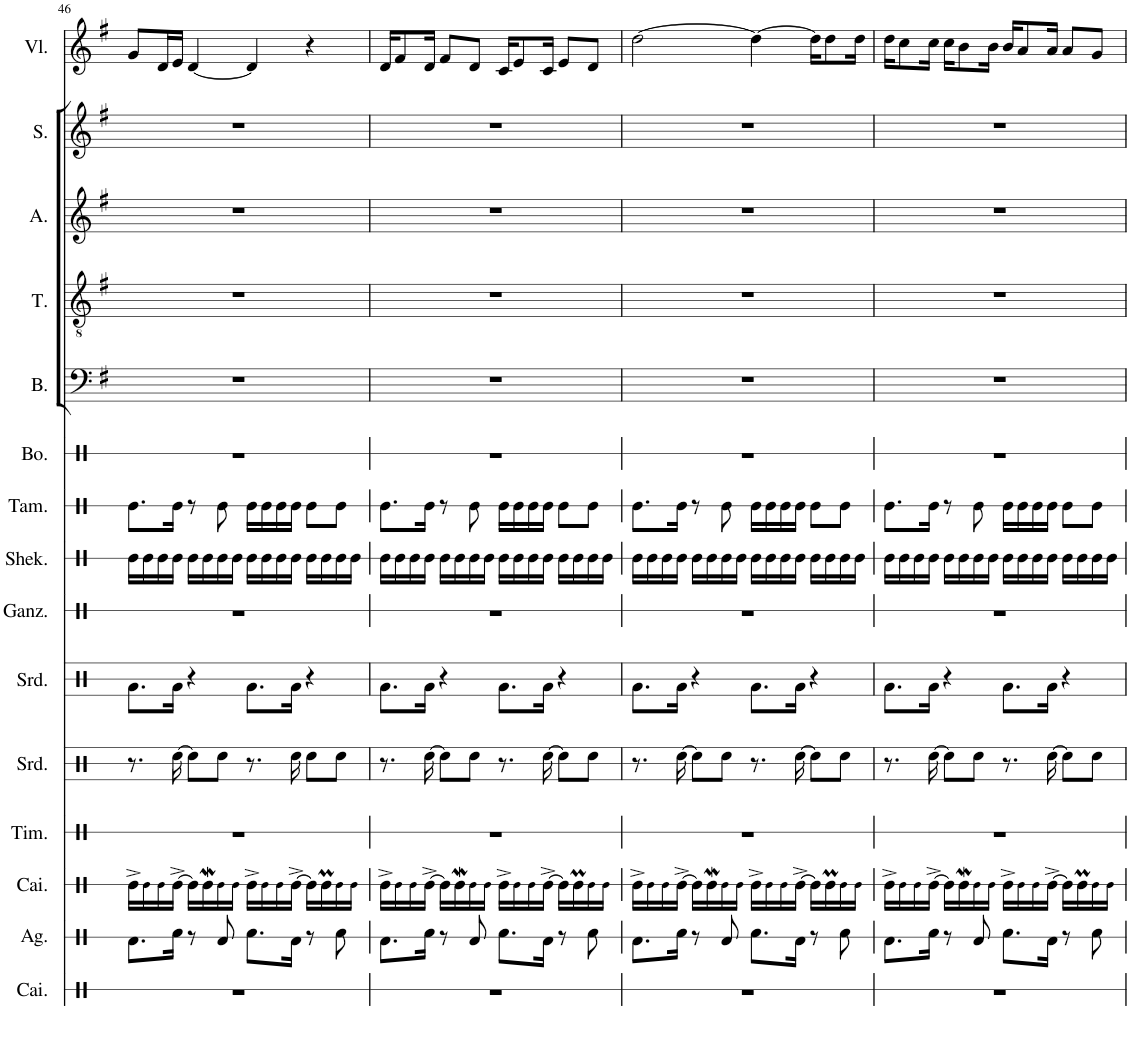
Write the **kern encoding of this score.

**kern	**kern	**kern	**kern	**kern	**kern	**kern	**kern	**kern	**kern	**kern	**kern	**kern	**kern	**kern
*part15	*part14	*part13	*part12	*part11	*part10	*part9	*part8	*part7	*part6	*part5	*part4	*part3	*part2	*part1
*staff15	*staff14	*staff13	*staff12	*staff11	*staff10	*staff9	*staff8	*staff7	*staff6	*staff5	*staff4	*staff3	*staff2	*staff1
*I"Caixa	*I"Agogo	*I"Caixa	*I"Timbaõ	*I"Surdo	*I"Surdo	*I"Ganzá	*I"Shekere	*I"Tamborim	*I"Bongos	*I"Bass	*I"Tenor	*I"Alto	*I"Soprano	*I"Violine
*I'Cai.	*I'Ag.	*I'Cai.	*I'Tim.	*I'Srd.	*I'Srd.	*I'Ganz.	*I'Shek.	*I'Tam.	*I'Bo.	*I'B.	*I'T.	*I'A.	*I'S.	*I'Vl.
!!LO:PB:g=z
*clefX	*clefX	*clefX	*clefX	*clefX	*clefX	*clefX	*clefX	*clefX	*clefX	*clefF4	*clefGv2	*clefG2	*clefG2	*clefG2
*	*	*	*	*	*	*	*	*	*	*ITrd1c2	*	*	*ITrd1c2	*
*k[]	*k[]	*k[]	*k[]	*k[]	*k[]	*k[]	*k[]	*k[]	*k[]	*k[f#]	*k[f#]	*k[f#]	*k[f#]	*k[f#]
*M4/4	*M4/4	*M4/4	*M4/4	*M4/4	*M4/4	*M4/4	*M4/4	*M4/4	*M4/4	*M4/4	*M4/4	*M4/4	*M4/4	*M4/4
=46	=46	=46	=46	=46	=46	=46	=46	=46	=46	=46	=46	=46	=46	=46
1r	8.Rd\L	16Re^\LL	1r	8.r	8.Ra\L	1r	16Re\LL	8.Re\L	1r	1r	1r	1r	1r	8g/L
.	.	16Re\	.	.	.	.	16Re\	.	.	.	.	.	.	.
.	.	16Re!\	.	.	.	.	16Re\	.	.	.	.	.	.	16d/L
.	16Rf\Jk	[16Re^\JJ	.	[16Rcc\	16Ra\Jk	.	16Re\JJ	16Re\Jk	.	.	.	.	.	16e/JJ
.	8r	16Re\LL]	.	8Rcc\L]	4r	.	16Re\LL	8r	.	.	.	.	.	[4d/
.	.	16Ret\	.	.	.	.	16Re\	.	.	.	.	.	.	.
.	8Rd/	16Re\	.	8Rcc\J	.	.	16Re\	8Re\	.	.	.	.	.	.
.	.	16Re\JJ	.	.	.	.	16Re\JJ	.	.	.	.	.	.	.
.	8.Rf\L	16Re^\LL	.	8.r	8.Ra\L	.	16Re\LL	16Re\LL	.	.	.	.	.	4d/]
.	.	16Re\	.	.	.	.	16Re\	16Re\	.	.	.	.	.	.
.	.	16Re\	.	.	.	.	16Re\	16Re\	.	.	.	.	.	.
.	16Rd\Jk	[16Re^\JJ	.	16Rcc\	16Ra\Jk	.	16Re\JJ	16Re\JJ	.	.	.	.	.	.
.	8r	16Re\LL]	.	8Rcc\L	4r	.	16Re\LL	8Re\L	.	.	.	.	.	4r
.	.	16Ret\	.	.	.	.	16Re\	.	.	.	.	.	.	.
.	8Rf\	16Re\	.	8Rcc\J	.	.	16Re\	8Re\J	.	.	.	.	.	.
.	.	16Re\JJ	.	.	.	.	16Re\JJ	.	.	.	.	.	.	.
=47	=47	=47	=47	=47	=47	=47	=47	=47	=47	=47	=47	=47	=47	=47
1r	8.Rd\L	16Re^\LL	1r	8.r	8.Ra\L	1r	16Re\LL	8.Re\L	1r	1r	1r	1r	1r	16d/KL
.	.	16Re\	.	.	.	.	16Re\	.	.	.	.	.	.	8f#/
.	.	16Re!\	.	.	.	.	16Re\	.	.	.	.	.	.	.
.	16Rf\Jk	[16Re^\JJ	.	[16Rcc\	16Ra\Jk	.	16Re\JJ	16Re\Jk	.	.	.	.	.	16d/Jk
.	8r	16Re\LL]	.	8Rcc\L]	4r	.	16Re\LL	8r	.	.	.	.	.	8f#/L
.	.	16Ret\	.	.	.	.	16Re\	.	.	.	.	.	.	.
.	8Rd/	16Re\	.	8Rcc\J	.	.	16Re\	8Re\	.	.	.	.	.	8d/J
.	.	16Re\JJ	.	.	.	.	16Re\JJ	.	.	.	.	.	.	.
.	8.Rf\L	16Re^\LL	.	8.r	8.Ra\L	.	16Re\LL	16Re\LL	.	.	.	.	.	16c/KL
.	.	16Re\	.	.	.	.	16Re\	16Re\	.	.	.	.	.	8e/
.	.	16Re\	.	.	.	.	16Re\	16Re\	.	.	.	.	.	.
.	16Rd\Jk	[16Re^\JJ	.	[16Rcc\	16Ra\Jk	.	16Re\JJ	16Re\JJ	.	.	.	.	.	16c/Jk
.	8r	16Re\LL]	.	8Rcc\L]	4r	.	16Re\LL	8Re\L	.	.	.	.	.	8e/L
.	.	16Ret\	.	.	.	.	16Re\	.	.	.	.	.	.	.
.	8Rf\	16Re\	.	8Rcc\J	.	.	16Re\	8Re\J	.	.	.	.	.	8d/J
.	.	16Re\JJ	.	.	.	.	16Re\JJ	.	.	.	.	.	.	.
=48	=48	=48	=48	=48	=48	=48	=48	=48	=48	=48	=48	=48	=48	=48
1r	8.Rd\L	16Re^\LL	1r	8.r	8.Ra\L	1r	16Re\LL	8.Re\L	1r	1r	1r	1r	1r	[2dd\
.	.	16Re\	.	.	.	.	16Re\	.	.	.	.	.	.	.
.	.	16Re!\	.	.	.	.	16Re\	.	.	.	.	.	.	.
.	16Rf\Jk	[16Re^\JJ	.	[16Rcc\	16Ra\Jk	.	16Re\JJ	16Re\Jk	.	.	.	.	.	.
.	8r	16Re\LL]	.	8Rcc\L]	4r	.	16Re\LL	8r	.	.	.	.	.	.
.	.	16Ret\	.	.	.	.	16Re\	.	.	.	.	.	.	.
.	8Rd/	16Re\	.	8Rcc\J	.	.	16Re\	8Re\	.	.	.	.	.	.
.	.	16Re\JJ	.	.	.	.	16Re\JJ	.	.	.	.	.	.	.
.	8.Rf\L	16Re^\LL	.	8.r	8.Ra\L	.	16Re\LL	16Re\LL	.	.	.	.	.	4dd\_
.	.	16Re\	.	.	.	.	16Re\	16Re\	.	.	.	.	.	.
.	.	16Re\	.	.	.	.	16Re\	16Re\	.	.	.	.	.	.
.	16Rd\Jk	[16Re^\JJ	.	[16Rcc\	16Ra\Jk	.	16Re\JJ	16Re\JJ	.	.	.	.	.	.
.	8r	16Re\LL]	.	8Rcc\L]	4r	.	16Re\LL	8Re\L	.	.	.	.	.	16dd\KL]
.	.	16Ret\	.	.	.	.	16Re\	.	.	.	.	.	.	8dd\
.	8Rf\	16Re\	.	8Rcc\J	.	.	16Re\	8Re\J	.	.	.	.	.	.
.	.	16Re\JJ	.	.	.	.	16Re\JJ	.	.	.	.	.	.	16dd\Jk
=49	=49	=49	=49	=49	=49	=49	=49	=49	=49	=49	=49	=49	=49	=49
1r	8.Rd\L	16Re^\LL	1r	8.r	8.Ra\L	1r	16Re\LL	8.Re\L	1r	1r	1r	1r	1r	16dd\KL
.	.	16Re\	.	.	.	.	16Re\	.	.	.	.	.	.	8cc\
.	.	16Re!\	.	.	.	.	16Re\	.	.	.	.	.	.	.
.	16Rf\Jk	[16Re^\JJ	.	[16Rcc\	16Ra\Jk	.	16Re\JJ	16Re\Jk	.	.	.	.	.	16cc\Jk
.	8r	16Re\LL]	.	8Rcc\L]	4r	.	16Re\LL	8r	.	.	.	.	.	16cc\KL
.	.	16Ret\	.	.	.	.	16Re\	.	.	.	.	.	.	8b\
.	8Rd/	16Re\	.	8Rcc\J	.	.	16Re\	8Re\	.	.	.	.	.	.
.	.	16Re\JJ	.	.	.	.	16Re\JJ	.	.	.	.	.	.	16b\Jk
.	8.Rf\L	16Re^\LL	.	8.r	8.Ra\L	.	16Re\LL	16Re\LL	.	.	.	.	.	16b/KL
.	.	16Re\	.	.	.	.	16Re\	16Re\	.	.	.	.	.	8a/
.	.	16Re\	.	.	.	.	16Re\	16Re\	.	.	.	.	.	.
.	16Rd\Jk	[16Re^\JJ	.	[16Rcc\	16Ra\Jk	.	16Re\JJ	16Re\JJ	.	.	.	.	.	16a/Jk
.	8r	16Re\LL]	.	8Rcc\L]	4r	.	16Re\LL	8Re\L	.	.	.	.	.	8a/L
.	.	16Ret\	.	.	.	.	16Re\	.	.	.	.	.	.	.
.	8Rf\	16Re\	.	8Rcc\J	.	.	16Re\	8Re\J	.	.	.	.	.	8g/J
.	.	16Re\JJ	.	.	.	.	16Re\JJ	.	.	.	.	.	.	.
=	=	=	=	=	=	=	=	=	=	=	=	=	=	=
*-	*-	*-	*-	*-	*-	*-	*-	*-	*-	*-	*-	*-	*-	*-
